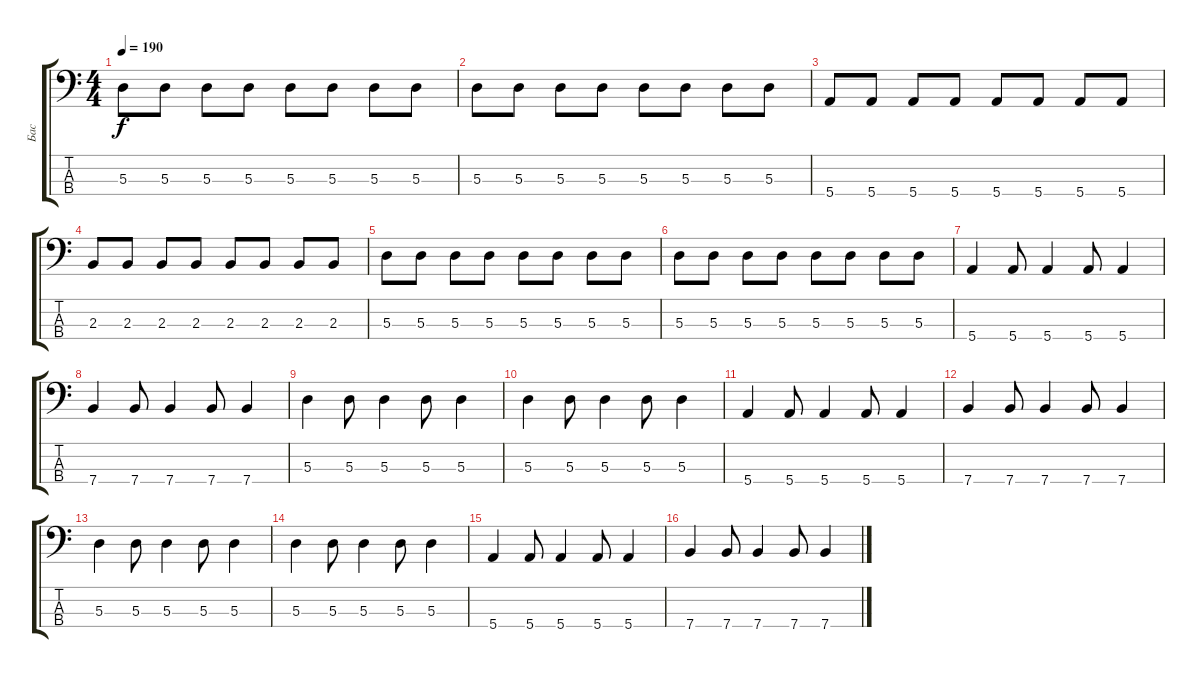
\track ("Бас" "Бас") {instrument electricbasspick}
\staff {score tabs}
\tuning (G2 D2 A1 E1) {hide}
\ts (4 4)
\tempo 190
\clef f4
\ks c
5.3.8{dy f} 5.3.8 5.3.8 5.3.8 5.3.8 5.3.8 5.3.8 5.3.8 |
5.3.8 5.3.8 5.3.8 5.3.8 5.3.8 5.3.8 5.3.8 5.3.8 |
5.4.8 5.4.8 5.4.8 5.4.8 5.4.8 5.4.8 5.4.8 5.4.8 |
2.3.8 2.3.8 2.3.8 2.3.8 2.3.8 2.3.8 2.3.8 2.3.8 |
5.3.8 5.3.8 5.3.8 5.3.8 5.3.8 5.3.8 5.3.8 5.3.8 |
5.3.8 5.3.8 5.3.8 5.3.8 5.3.8 5.3.8 5.3.8 5.3.8 |
5.4.4 5.4.8 5.4.4 5.4.8 5.4.4 |
7.4.4 7.4.8 7.4.4 7.4.8 7.4.4 |
5.3.4 5.3.8 5.3.4 5.3.8 5.3.4 |
5.3.4 5.3.8 5.3.4 5.3.8 5.3.4 |
5.4.4 5.4.8 5.4.4 5.4.8 5.4.4 |
7.4.4 7.4.8 7.4.4 7.4.8 7.4.4 |
5.3.4 5.3.8 5.3.4 5.3.8 5.3.4 |
5.3.4 5.3.8 5.3.4 5.3.8 5.3.4 |
5.4.4 5.4.8 5.4.4 5.4.8 5.4.4 |
7.4.4 7.4.8 7.4.4 7.4.8 7.4.4
